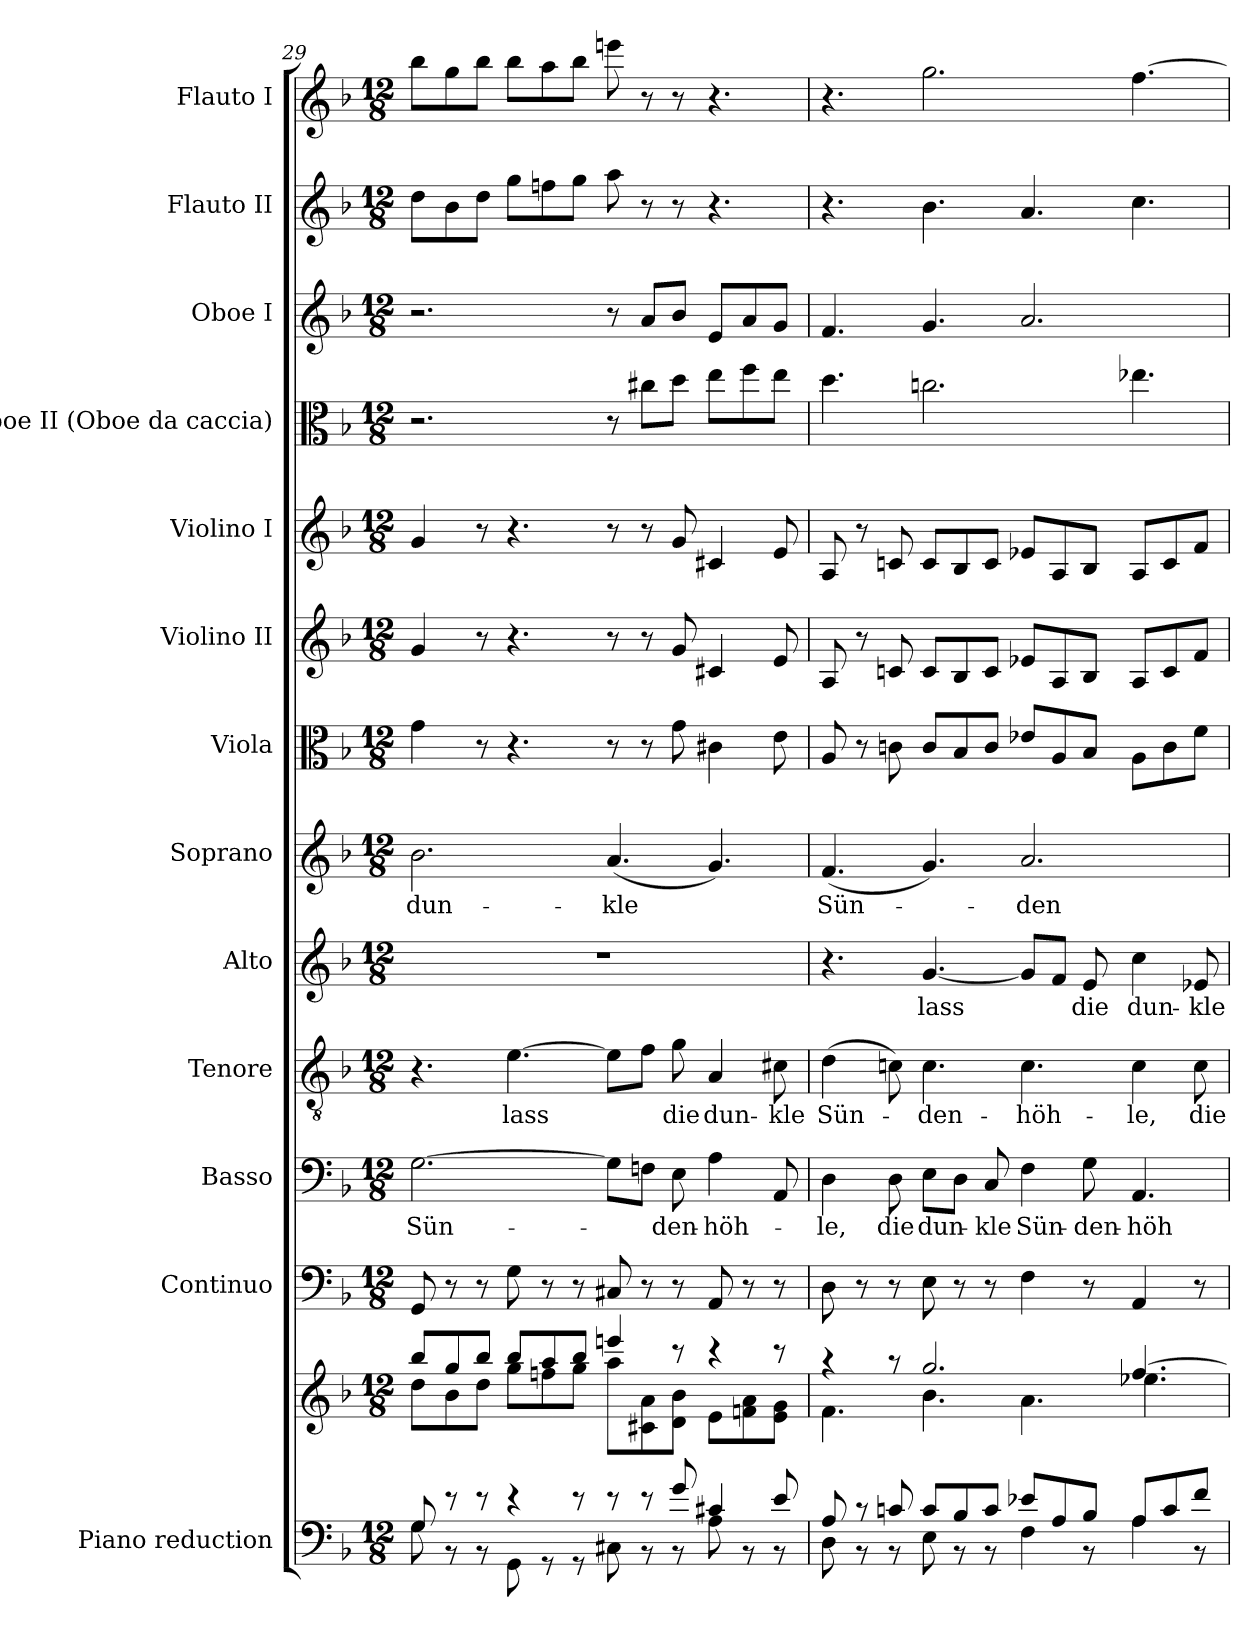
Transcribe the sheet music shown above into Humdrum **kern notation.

**kern	**kern	**kern	**kern	**text	**kern	**text	**kern	**text	**kern	**text	**kern	**kern	**kern	**kern	**kern	**kern	**kern
*part13	*part13	*part12	*part11	*part11	*part10	*part10	*part9	*part9	*part8	*part8	*part7	*part6	*part5	*part4	*part3	*part2	*part1
*staff14	*staff13	*staff12	*staff11	*staff11	*staff10	*staff10	*staff9	*staff9	*staff8	*staff8	*staff7	*staff6	*staff5	*staff4	*staff3	*staff2	*staff1
*I"Piano reduction	*	*I"Continuo	*I"Basso	*	*I"Tenore	*	*I"Alto	*	*I"Soprano	*	*I"Viola	*I"Violino II	*I"Violino I	*I"Oboe II (Oboe da caccia)	*I"Oboe I	*I"Flauto II	*I"Flauto I
*I'Pno	*	*	*	*	*	*	*	*	*	*	*I'Vla	*I'Vln	*I'Vln	*	*I'Ob	*I'Fl	*I'Fl
*clefF4	*clefG2	*clefF4	*clefF4	*	*clefGv2	*	*clefG2	*	*clefG2	*	*clefC3	*clefG2	*clefG2	*clefC3	*clefG2	*clefG2	*clefG2
*	*	*	*	*	*	*	*	*	*	*	*	*	*	*ITrd12c21	*	*	*
*k[b-]	*k[b-]	*k[b-]	*k[b-]	*	*k[b-]	*	*k[b-]	*	*k[b-]	*	*k[b-]	*k[b-]	*k[b-]	*k[b-]	*k[b-]	*k[b-]	*k[b-]
*M12/8	*M12/8	*M12/8	*M12/8	*	*M12/8	*	*M12/8	*	*M12/8	*	*M12/8	*M12/8	*M12/8	*M12/8	*M12/8	*M12/8	*M12/8
=29	=29	=29	=29	=29	=29	=29	=29	=29	=29	=29	=29	=29	=29	=29	=29	=29	=29
*^	*^	*	*	*	*	*	*	*	*	*	*	*	*	*	*	*	*
!	!	!	!	!	!	!LO:LY:b	!	!	!	!	!	!LO:LY:b	!	!	!	!	!	!	!
8G/	8G\	8bb-/L	8dd\L	8GG/	[2.G\	Sün-	4.r	.	1.r	.	2.b-\	dun-	4g\	4g/	4g/	2.r	2.r	8dd\L	8bb-\L
8r	8r	8gg/	8b-\	8r	.	.	.	.	.	.	.	.	.	.	.	.	.	8b-\	8gg\
8r	8r	8bb-/J	8dd\J	8r	.	.	.	.	.	.	.	.	8r	8r	8r	.	.	8dd\J	8bb-\J
!	!	!	!	!	!	!	!	!LO:LY:b	!	!	!	!	!	!	!	!	!	!	!
4r	8GG\	8bb-/L	8gg\L	8G\	.	.	[4.e\	lass	.	.	.	.	4.r	4.r	4.r	.	.	8gg\L	8bb-\L
.	8r	8aa/	8ffn\	8r	.	.	.	.	.	.	.	.	.	.	.	.	.	8ffn\	8aa\
8r	8r	8bb-/J	8gg\J	8r	.	.	.	.	.	.	.	.	.	.	.	.	.	8gg\J	8bb-\J
!	!	!	!	!	!	!	!	!	!	!	!	!LO:LY:b	!	!	!	!	!	!	!
8r	8C#X\	4eeen/	8aa\L	8C#X/	8G\L]	.	8e\L]	.	.	.	(4.a/	-kle	8r	8r	8r	8r	8r	8aa\	8eeen\
8r	8r	.	8c#X\ 8a\	8r	8Fn\J	.	8f\J	.	.	.	.	.	8r	8r	8r	8c#X\L	8a/L	8r	8r
!	!	!	!	!	!	!LO:LY:b	!	!LO:LY:b	!	!	!	!	!	!	!	!	!	!	!
8g/	8r	8r	8d\ 8b-\J	8r	8E\	-den-	8g\	die	.	.	.	.	8g\	8g/	8g/	8d\J	8b-/J	8r	8r
!	!	!	!	!	!	!LO:LY:b	!	!LO:LY:b	!	!	!	!	!	!	!	!	!	!	!
4c#X/	8A\	4r	8e\L	8AA/	4A\	-höh-	4A/	dun-	.	.	4.g/)	.	4c#X\	4c#X/	4c#X/	8e\L	8e/L	4.r	4.r
.	8r	.	8fn\ 8a\	8r	.	.	.	.	.	.	.	.	.	.	.	8f\	8a/	.	.
!	!	!	!	!	!	!	!	!LO:LY:b	!	!	!	!	!	!	!	!	!	!	!
8e/	8r	8r	8e\ 8g\J	8r	8AA/	.	8c#X\	-kle	.	.	.	.	8e\	8e/	8e/	8e\J	8g/J	.	.
=30	=30	=30	=30	=30	=30	=30	=30	=30	=30	=30	=30	=30	=30	=30	=30	=30	=30	=30	=30
!	!	!	!	!	!	!LO:LY:b	!	!LO:LY:b	!	!	!	!LO:LY:b	!	!	!	!	!	!	!
8A/	8D\	4r	4.f\	8D\	4D\	-le,	(4d\	Sün-	4.r	.	(4.f/	Sün-	8A/	8A/	8A/	4.d\	4.f/	4.r	4.r
8r	8r	.	.	8r	.	.	.	.	.	.	.	.	8r	8r	8r	.	.	.	.
!	!	!	!	!	!	!LO:LY:b	!	!	!	!	!	!	!	!	!	!	!	!	!
8cn/	8r	8r	.	8r	8D\	die	8cn\)	.	.	.	.	.	8cn\	8cn/	8cn/	.	.	.	.
!	!	!	!	!	!	!LO:LY:b	!	!LO:LY:b	!	!LO:LY:b	!	!	!	!	!	!	!	!	!
8c/L	8E\	2.gg/	4.b-\	8E\	8E\L	dun-	4.c\	-den-	[4.g/	lass	4.g/)	.	8c/L	8c/L	8c/L	2.cn\	4.g/	4.b-\	2.gg\
8B-/	8r	.	.	8r	8D\J	.	.	.	.	.	.	.	8B-/	8B-/	8B-/	.	.	.	.
!	!	!	!	!	!	!LO:LY:b	!	!	!	!	!	!	!	!	!	!	!	!	!
8c/J	8r	.	.	8r	8C/	-kle	.	.	.	.	.	.	8c/J	8c/J	8c/J	.	.	.	.
!	!	!	!	!	!	!LO:LY:b	!	!LO:LY:b	!	!	!	!LO:LY:b	!	!	!	!	!	!	!
8e-X/L	4F\	.	4.a\	4F\	4F\	Sün-	4.c\	-höh-	8g/L]	.	2.a/	-den-	8e-X/L	8e-X/L	8e-X/L	.	2.a/	4.a/	.
8A/	.	.	.	.	.	.	.	.	8f/J	.	.	.	8A/	8A/	8A/	.	.	.	.
!	!	!	!	!	!	!LO:LY:b	!	!	!	!LO:LY:b	!	!	!	!	!	!	!	!	!
8B-/J	8r	.	.	8r	8G\	-den-	.	.	8e/	die	.	.	8B-/J	8B-/J	8B-/J	.	.	.	.
!	!	!	!	!	!	!LO:LY:b	!	!LO:LY:b	!	!LO:LY:b	!	!	!	!	!	!	!	!	!
8A/L	4A\	[4.ff/	4.ee-X\	4AA/	4.AA/	-höh-	4c\	-le,	4cc\	dun-	.	.	8A\L	8A/L	8A/L	4.e-X\	.	4.cc\	[4.ff\
8c/	.	.	.	.	.	.	.	.	.	.	.	.	8c\	8c/	8c/	.	.	.	.
!	!	!	!	!	!	!	!	!LO:LY:b	!	!LO:LY:b	!	!	!	!	!	!	!	!	!
8f/J	8r	.	.	8r	.	.	8c\	die	8e-X/	-kle	.	.	8f\J	8f/J	8f/J	.	.	.	.
*v	*v	*	*	*	*	*	*	*	*	*	*	*	*	*	*	*	*	*	*
*	*v	*v	*	*	*	*	*	*	*	*	*	*	*	*	*	*	*	*
=	=	=	=	=	=	=	=	=	=	=	=	=	=	=	=	=	=
*-	*-	*-	*-	*-	*-	*-	*-	*-	*-	*-	*-	*-	*-	*-	*-	*-	*-
